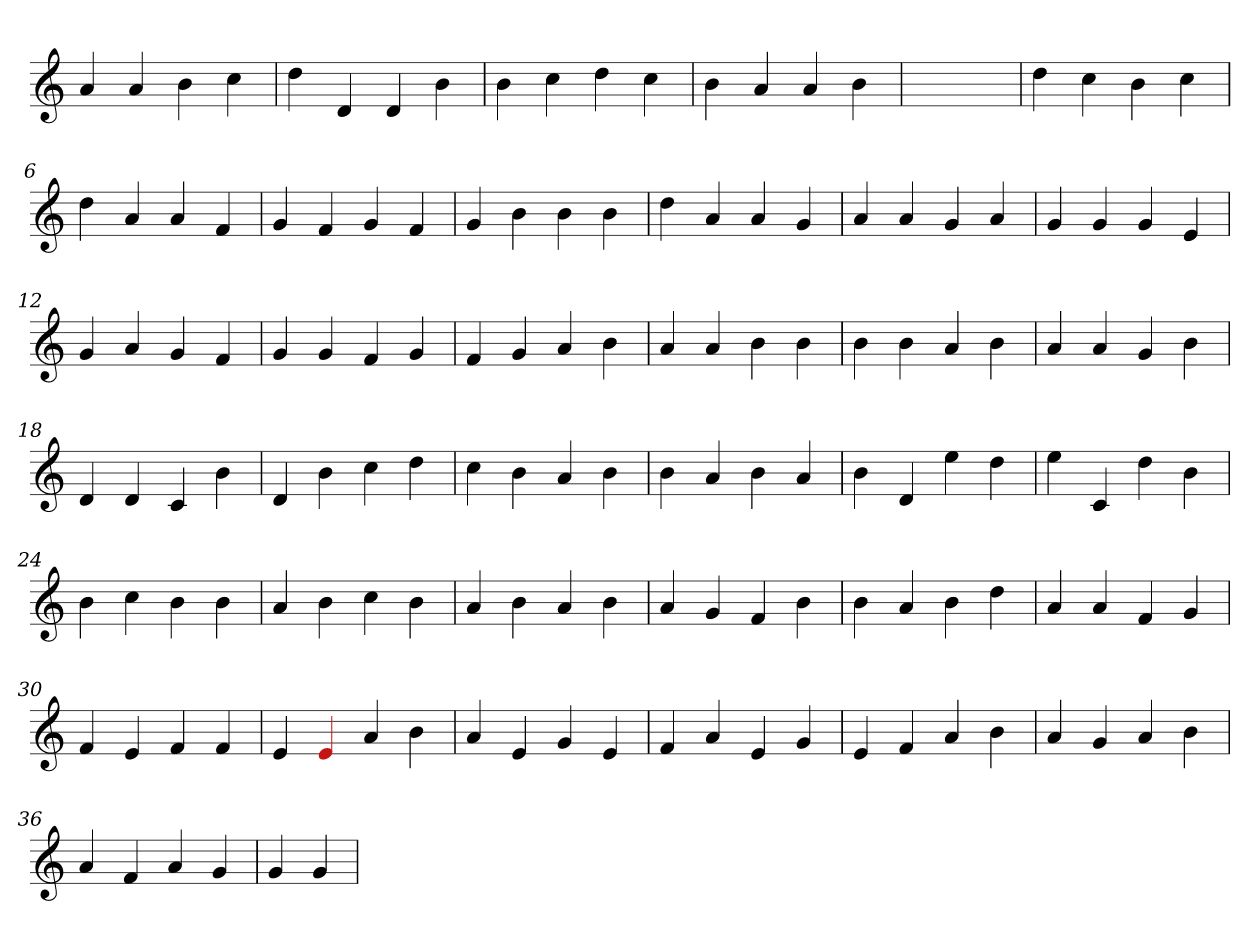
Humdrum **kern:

**kern
*part1
*staff1
*clefG2
=1
4a
4a
4b
4cc
=2
4dd
4d
4d
4b
=3
4b
4cc
4dd
4cc
=4
4b
4a
4a
4b
=5
1ryy
=5
4dd
4cc
4b
4cc
=6
4dd
4a
4a
4f
=7
4g
4f
4g
4f
=8
4g
4b
4b
4b
=9
4dd
4a
4a
4g
=10
4a
4a
4g
4a
=11
4g
4g
4g
4e
=12
4g
4a
4g
4f
=13
4g
4g
4f
4g
=14
4f
4g
4a
4b
=15
4a
4a
4b
4b
=16
4b
4b
4a
4b
=17
4a
4a
4g
4b
=18
4d
4d
4c
4b
=19
4d
4b
4cc
4dd
=20
4cc
4b
4a
4b
=21
4b
4a
4b
4a
=22
4b
4d
4ee
4dd
=23
4ee
4c
4dd
4b
=24
4b
4cc
4b
4b
=25
4a
4b
4cc
4b
=26
4a
4b
4a
4b
=27
4a
4g
4f
4b
=28
4b
4a
4b
4dd
=29
4a
4a
4f
4g
=30
4f
4e
4f
4f
=31
4e
4Re
4a
4b
=32
4a
4e
4g
4e
=33
4f
4a
4e
4g
=34
4e
4f
4a
4b
=35
4a
4g
4a
4b
=36
4a
4f
4a
4g
=37
4g
4g
=
*-
